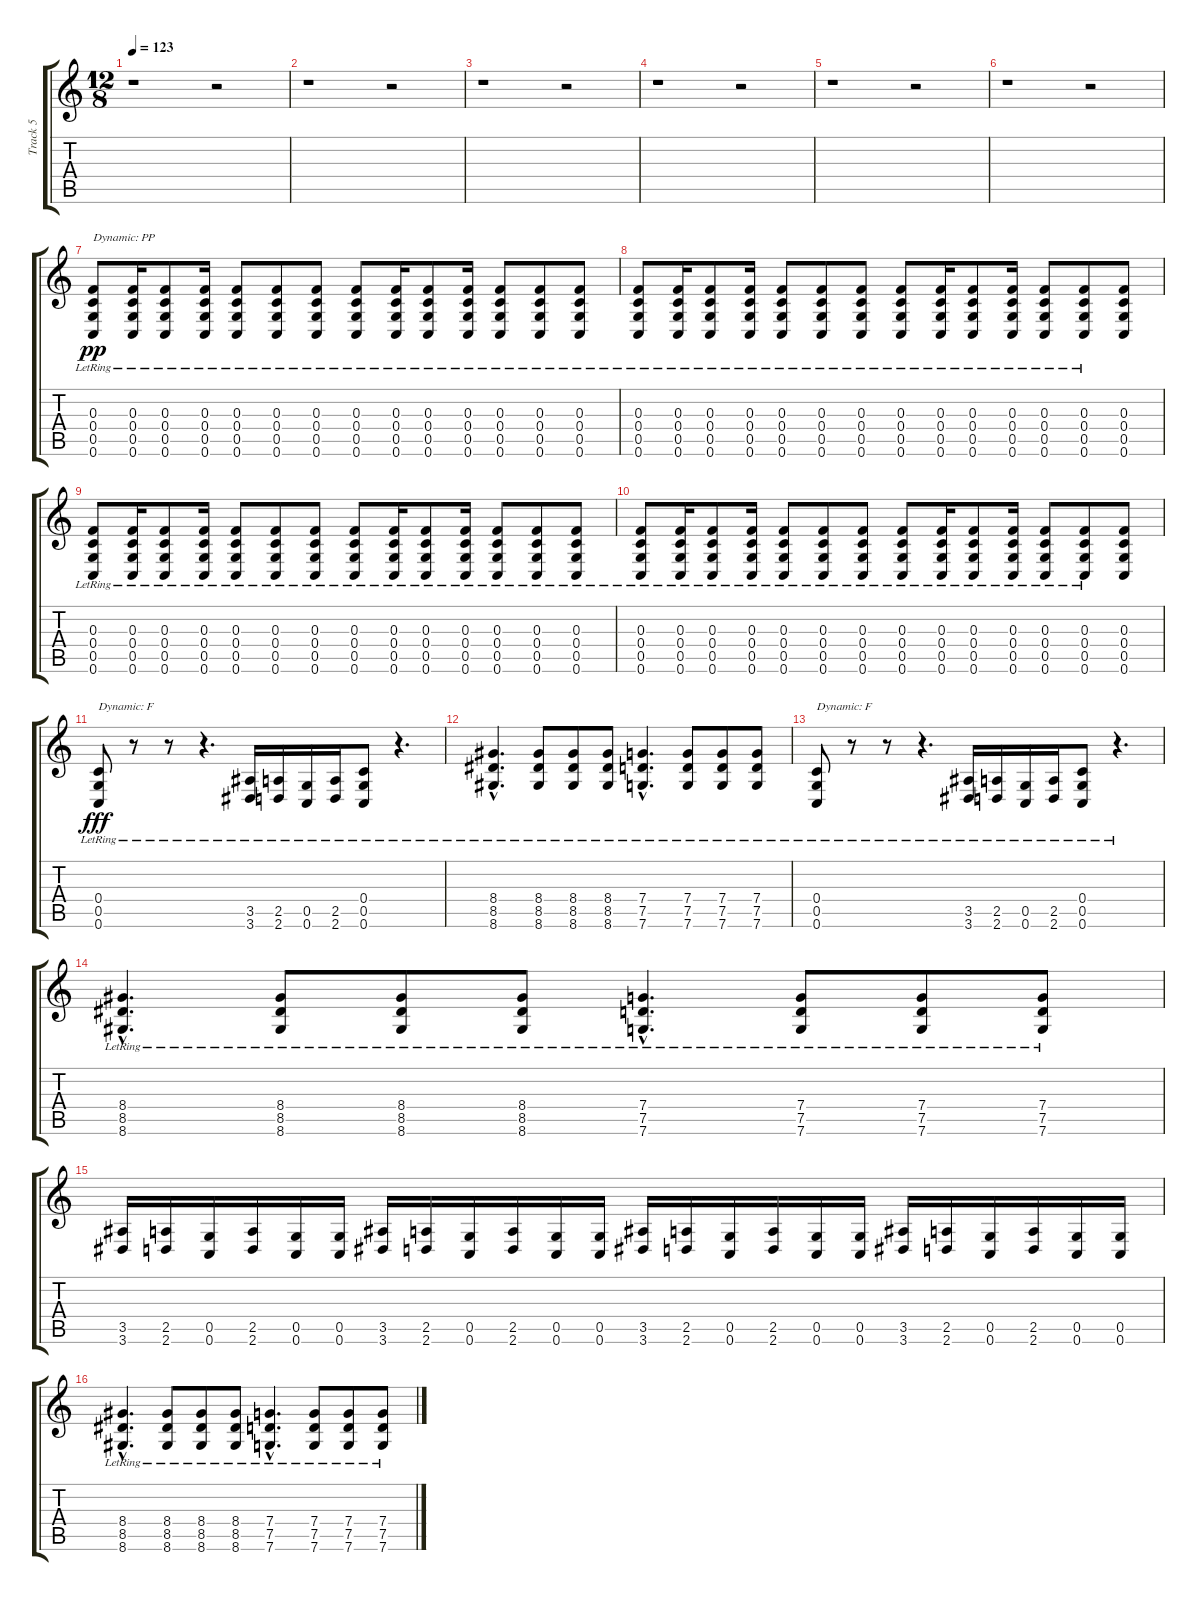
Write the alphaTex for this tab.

\track ("Track 5" "Track 5") {instrument overdrivenguitar}
\staff {score tabs}
\tuning (D4 A3 F3 C3 G2 C2) {hide}
\ts (12 8)
\tempo 123
\clef g2
\ks c
r.1{dy f} r.2 |
r.1 r.2 |
r.1 r.2 |
r.1 r.2 |
r.1 r.2 |
r.1 r.2 |
(0.3{lr} 0.4{lr} 0.5{lr} 0.6{lr}).8{txt "Dynamic: PP" dy pp} (0.3{lr} 0.4{lr} 0.5{lr} 0.6{lr}).16 (0.3{lr} 0.4{lr} 0.5{lr} 0.6{lr}).8 (0.3{lr} 0.4{lr} 0.5{lr} 0.6{lr}).16 (0.3{lr} 0.4{lr} 0.5{lr} 0.6{lr}).8 (0.3{lr} 0.4{lr} 0.5{lr} 0.6{lr}).8 (0.3{lr} 0.4{lr} 0.5{lr} 0.6{lr}).8 (0.3{lr} 0.4{lr} 0.5{lr} 0.6{lr}).8 (0.3{lr} 0.4{lr} 0.5{lr} 0.6{lr}).16 (0.3{lr} 0.4{lr} 0.5{lr} 0.6{lr}).8 (0.3{lr} 0.4{lr} 0.5{lr} 0.6{lr}).16 (0.3{lr} 0.4{lr} 0.5{lr} 0.6{lr}).8 (0.3{lr} 0.4{lr} 0.5{lr} 0.6{lr}).8 (0.3{lr} 0.4{lr} 0.5{lr} 0.6{lr}).8 |
(0.3{lr} 0.4{lr} 0.5{lr} 0.6{lr}).8 (0.3{lr} 0.4{lr} 0.5{lr} 0.6{lr}).16 (0.3{lr} 0.4{lr} 0.5{lr} 0.6{lr}).8 (0.3{lr} 0.4{lr} 0.5{lr} 0.6{lr}).16 (0.3{lr} 0.4{lr} 0.5{lr} 0.6{lr}).8 (0.3{lr} 0.4{lr} 0.5{lr} 0.6{lr}).8 (0.3{lr} 0.4{lr} 0.5{lr} 0.6{lr}).8 (0.3{lr} 0.4{lr} 0.5{lr} 0.6{lr}).8 (0.3{lr} 0.4{lr} 0.5{lr} 0.6{lr}).16 (0.3{lr} 0.4{lr} 0.5{lr} 0.6{lr}).8 (0.3{lr} 0.4{lr} 0.5{lr} 0.6{lr}).16 (0.3{lr} 0.4{lr} 0.5{lr} 0.6{lr}).8 (0.3{lr} 0.4{lr} 0.5{lr} 0.6{lr}).8 (0.3 0.4 0.5 0.6).8 |
(0.3{lr} 0.4{lr} 0.5{lr} 0.6{lr}).8 (0.3{lr} 0.4{lr} 0.5{lr} 0.6{lr}).16 (0.3{lr} 0.4{lr} 0.5{lr} 0.6{lr}).8 (0.3{lr} 0.4{lr} 0.5{lr} 0.6{lr}).16 (0.3{lr} 0.4{lr} 0.5{lr} 0.6{lr}).8 (0.3{lr} 0.4{lr} 0.5{lr} 0.6{lr}).8 (0.3{lr} 0.4{lr} 0.5{lr} 0.6{lr}).8 (0.3{lr} 0.4{lr} 0.5{lr} 0.6{lr}).8 (0.3{lr} 0.4{lr} 0.5{lr} 0.6{lr}).16 (0.3{lr} 0.4{lr} 0.5{lr} 0.6{lr}).8 (0.3{lr} 0.4{lr} 0.5{lr} 0.6{lr}).16 (0.3{lr} 0.4{lr} 0.5{lr} 0.6{lr}).8 (0.3{lr} 0.4{lr} 0.5{lr} 0.6{lr}).8 (0.3{lr} 0.4{lr} 0.5{lr} 0.6{lr}).8 |
(0.3{lr} 0.4{lr} 0.5{lr} 0.6{lr}).8 (0.3{lr} 0.4{lr} 0.5{lr} 0.6{lr}).16 (0.3{lr} 0.4{lr} 0.5{lr} 0.6{lr}).8 (0.3{lr} 0.4{lr} 0.5{lr} 0.6{lr}).16 (0.3{lr} 0.4{lr} 0.5{lr} 0.6{lr}).8 (0.3{lr} 0.4{lr} 0.5{lr} 0.6{lr}).8 (0.3{lr} 0.4{lr} 0.5{lr} 0.6{lr}).8 (0.3{lr} 0.4{lr} 0.5{lr} 0.6{lr}).8 (0.3{lr} 0.4{lr} 0.5{lr} 0.6{lr}).16 (0.3{lr} 0.4{lr} 0.5{lr} 0.6{lr}).8 (0.3{lr} 0.4{lr} 0.5{lr} 0.6{lr}).16 (0.3{lr} 0.4{lr} 0.5{lr} 0.6{lr}).8 (0.3{lr} 0.4{lr} 0.5{lr} 0.6{lr}).8 (0.3 0.4 0.5 0.6).8 |
(0.4{lr} 0.5{lr} 0.6{lr}).8{txt "Dynamic: F" dy fff} r.8 r.8 r.4{d} (3.5{lr} 3.6{lr}).16 (2.5{lr} 2.6{lr}).16 (0.5{lr} 0.6{lr}).16 (2.5{lr} 2.6{lr}).16 (0.4{lr} 0.5{lr} 0.6{lr}).8 r.4{d} |
(8.4{hac lr} 8.5{hac lr} 8.6{hac lr}).4{d} (8.4{lr} 8.5{lr} 8.6{lr}).8 (8.4{lr} 8.5{lr} 8.6{lr}).8 (8.4{lr} 8.5{lr} 8.6{lr}).8 (7.4{hac lr} 7.5{hac lr} 7.6{hac lr}).4{d} (7.4{lr} 7.5{lr} 7.6{lr}).8 (7.4{lr} 7.5{lr} 7.6{lr}).8 (7.4 7.5{lr} 7.6{lr}).8 |
(0.4{lr} 0.5{lr} 0.6{lr}).8{txt "Dynamic: F"} r.8 r.8 r.4{d} (3.5{lr} 3.6{lr}).16 (2.5{lr} 2.6{lr}).16 (0.5{lr} 0.6{lr}).16 (2.5{lr} 2.6{lr}).16 (0.4{lr} 0.5{lr} 0.6{lr}).8 r.4{d} |
(8.4{hac lr} 8.5{hac lr} 8.6{hac lr}).4{d} (8.4{lr} 8.5{lr} 8.6{lr}).8 (8.4{lr} 8.5{lr} 8.6{lr}).8 (8.4{lr} 8.5{lr} 8.6{lr}).8 (7.4{hac lr} 7.5{hac lr} 7.6{hac lr}).4{d} (7.4{lr} 7.5{lr} 7.6{lr}).8 (7.4{lr} 7.5{lr} 7.6{lr}).8 (7.4 7.5{lr} 7.6{lr}).8 |
(3.5 3.6).16 (2.5 2.6).16 (0.5 0.6).16 (2.5 2.6).16 (0.5 0.6).16 (0.5 0.6).16 (3.5 3.6).16 (2.5 2.6).16 (0.5 0.6).16 (2.5 2.6).16 (0.5 0.6).16 (0.5 0.6).16 (3.5 3.6).16 (2.5 2.6).16 (0.5 0.6).16 (2.5 2.6).16 (0.5 0.6).16 (0.5 0.6).16 (3.5 3.6).16 (2.5 2.6).16 (0.5 0.6).16 (2.5 2.6).16 (0.5 0.6).16 (0.5 0.6).16 |
(8.4{hac lr} 8.5{hac lr} 8.6{hac lr}).4{d} (8.4{lr} 8.5{lr} 8.6{lr}).8 (8.4{lr} 8.5{lr} 8.6{lr}).8 (8.4{lr} 8.5{lr} 8.6{lr}).8 (7.4{hac lr} 7.5{hac lr} 7.6{hac lr}).4{d} (7.4{lr} 7.5{lr} 7.6{lr}).8 (7.4{lr} 7.5{lr} 7.6{lr}).8 (7.4 7.5{lr} 7.6{lr}).8
